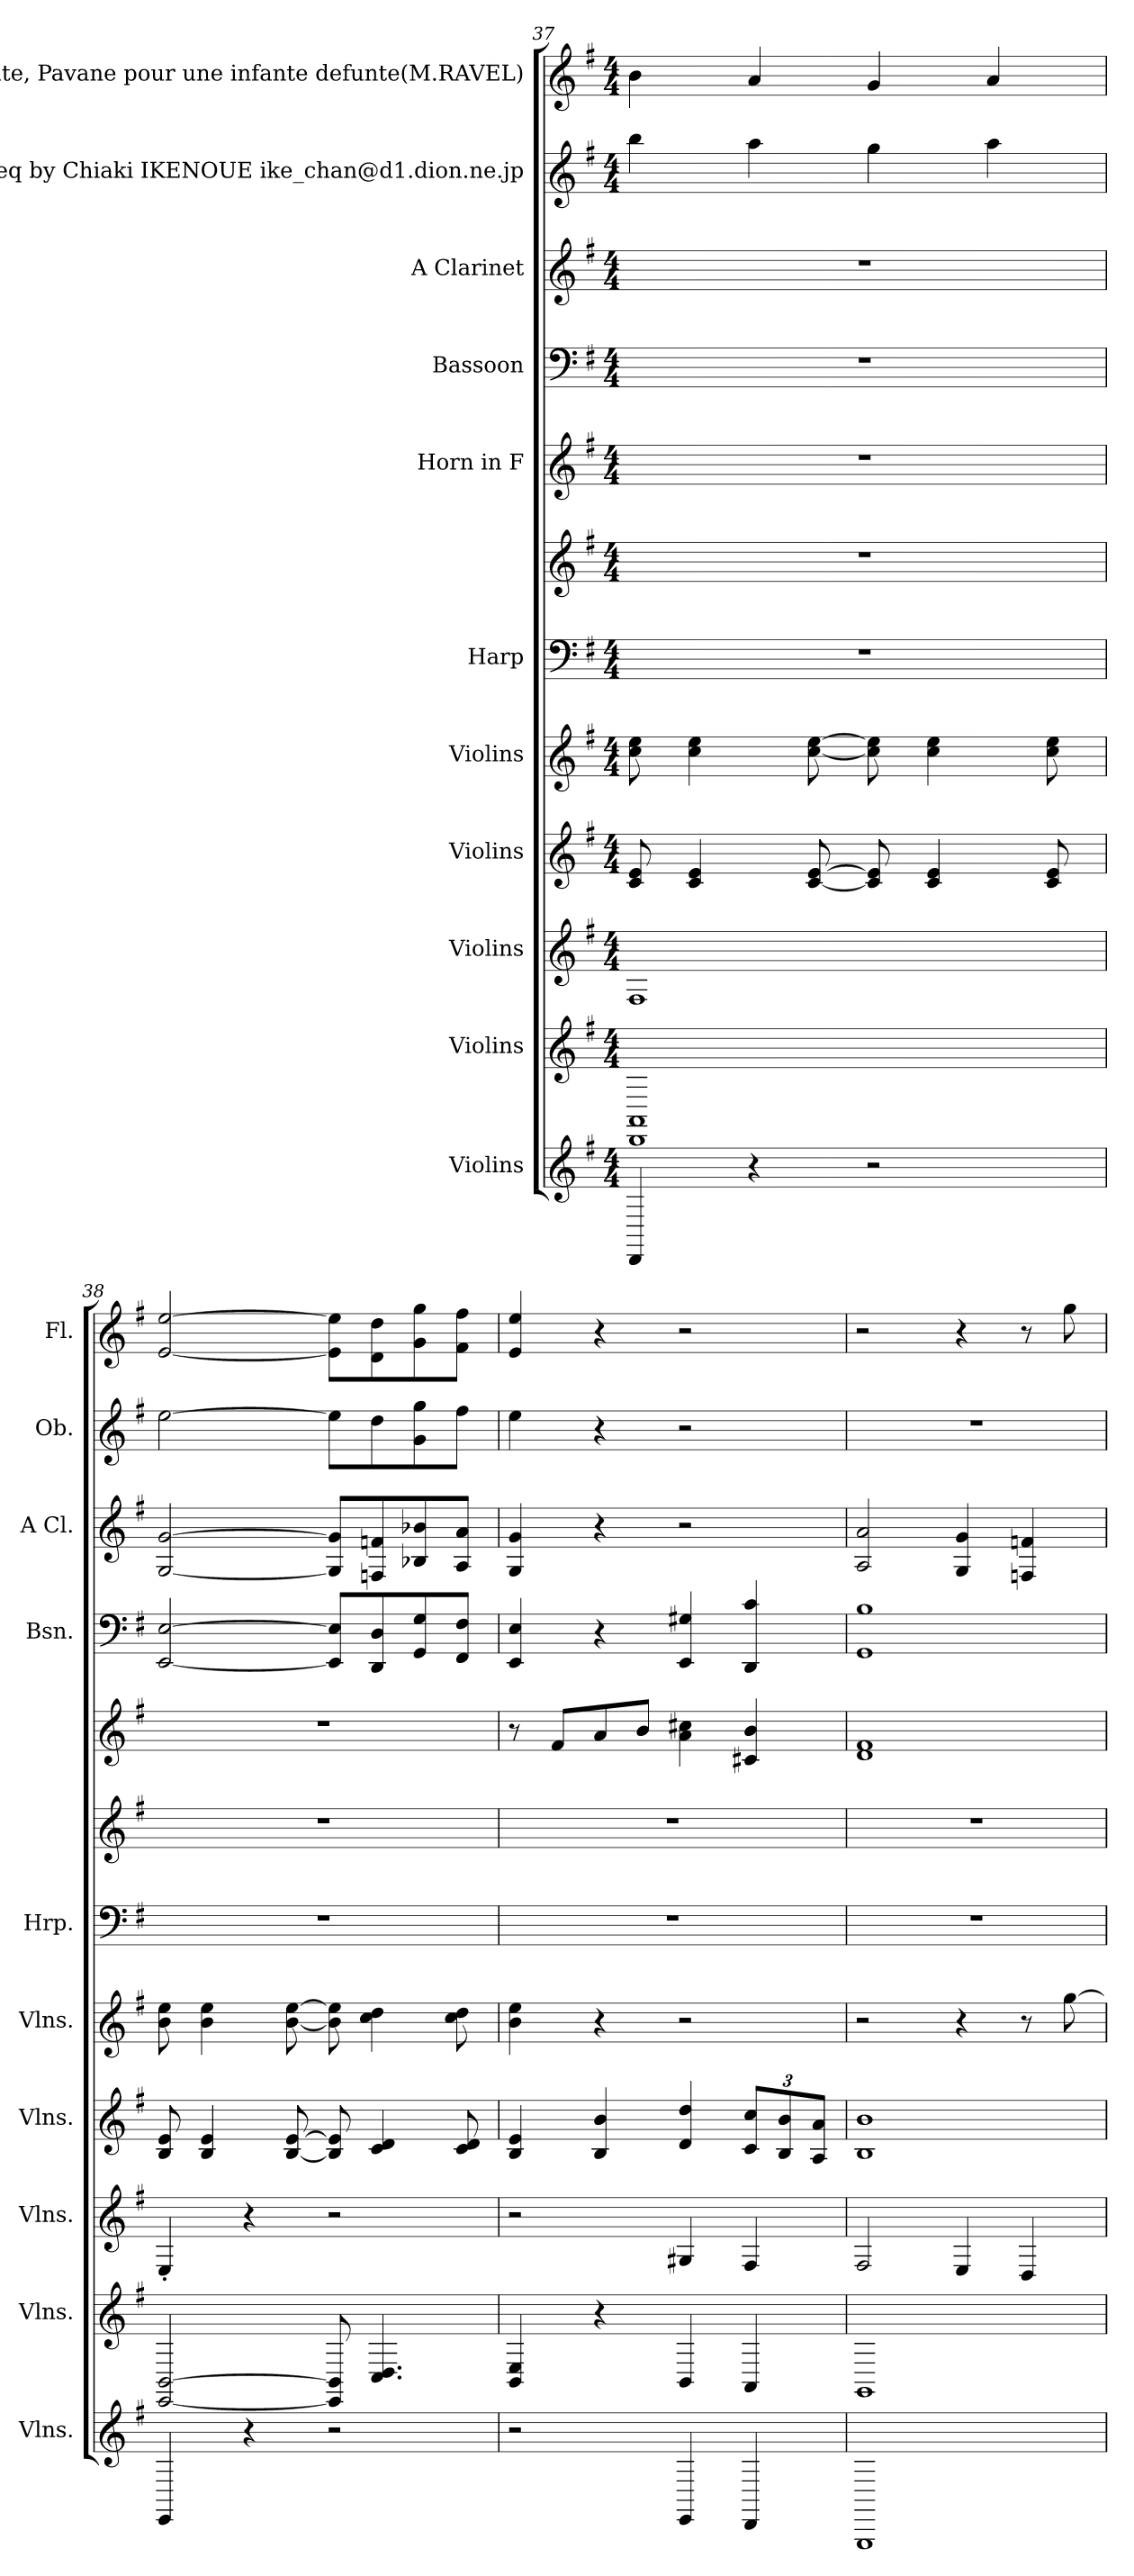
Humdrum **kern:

**kern	**kern	**kern	**kern	**kern	**kern	**kern	**kern	**kern	**kern	**kern	**kern
*part11	*part10	*part9	*part8	*part7	*part6	*part6	*part5	*part4	*part3	*part2	*part1
*staff12	*staff11	*staff10	*staff9	*staff8	*staff7	*staff6	*staff5	*staff4	*staff3	*staff2	*staff1
*I"Violins	*I"Violins	*I"Violins	*I"Violins	*I"Violins	*I"Harp	*	*I"Horn in F	*I"Bassoon	*I"A Clarinet	*I"Oboe, seq by Chiaki IKENOUE ike_chan@d1.dion.ne.jp	*I"Flute, Pavane pour une infante defunte(M.RAVEL)
*I'Vlns.	*I'Vlns.	*I'Vlns.	*I'Vlns.	*I'Vlns.	*I'Hrp.	*	*	*I'Bsn.	*I'A Cl.	*I'Ob.	*I'Fl.
*clefG2	*clefG2	*clefG2	*clefG2	*clefG2	*clefF4	*clefG2	*clefG2	*clefF4	*clefG2	*clefG2	*clefG2
*	*	*	*	*	*	*	*ITrd4c7	*	*ITrd2c3	*	*
*k[f#]	*k[f#]	*k[f#]	*k[f#]	*k[f#]	*k[f#]	*k[f#]	*k[]	*k[f#]	*k[f#c#g#d#]	*k[f#]	*k[f#]
*M4/4	*M4/4	*M4/4	*M4/4	*M4/4	*M4/4	*M4/4	*M4/4	*M4/4	*M4/4	*M4/4	*M4/4
*MM44	*MM44	*MM44	*MM44	*MM44	*MM44	*MM44	*MM44	*MM44	*MM44	*MM44	*MM44
=37	=37	=37	=37	=37	=37	=37	=37	=37	=37	=37	=37
4DD/	1DD 1AA	1F#	8c/ 8e/	8cc\ 8ee\	1r	1r	1r	1r	1r	4bb\	4b\
.	.	.	4c/ 4e/	4cc\ 4ee\	.	.	.	.	.	.	.
4r	.	.	.	.	.	.	.	.	.	4aa\	4a/
.	.	.	[8c/ [8e/	[8cc\ [8ee\	.	.	.	.	.	.	.
2r	.	.	8c/] 8e/]	8cc\] 8ee\]	.	.	.	.	.	4gg\	4g/
.	.	.	4c/ 4e/	4cc\ 4ee\	.	.	.	.	.	.	.
.	.	.	.	.	.	.	.	.	.	4aa\	4a/
.	.	.	8c/ 8e/	8cc\ 8ee\	.	.	.	.	.	.	.
!!LO:PB:g=z
=38	=38	=38	=38	=38	=38	=38	=38	=38	=38	=38	=38
*	*	*	*	*	*	*	*	*	*	*	*MM44
4EE/	[2EE/ [2BB/	4E'/	8B/ 8e/	8b\ 8ee\	1r	1r	1r	[2EE/ [2E/	[2E/ [2e/	[2ee\	[2e/ [2ee/
.	.	.	4B/ 4e/	4b\ 4ee\	.	.	.	.	.	.	.
4r	.	4r	.	.	.	.	.	.	.	.	.
.	.	.	[8B/ [8e/	[8b\ [8ee\	.	.	.	.	.	.	.
2r	8EE/] 8BB/]	2r	8B/] 8e/]	8b\] 8ee\]	.	.	.	8EE/] 8E/]L	8E/] 8e/]L	8ee\L]	8e\] 8ee\]L
.	4.C/ 4.D/	.	4c/ 4d/	4cc\ 4dd\	.	.	.	8DD/ 8D/	8Dn/ 8dn/	8dd\	8d\ 8dd\
.	.	.	.	.	.	.	.	8GG/ 8G/	8Gn/ 8gn/	8g\ 8gg\	8g\ 8gg\
.	.	.	8c/ 8d/	8cc\ 8dd\	.	.	.	8FF#/ 8F#/J	8F#/ 8f#/J	8ff#\J	8f#\ 8ff#\J
=39	=39	=39	=39	=39	=39	=39	=39	=39	=39	=39	=39
2r	4BB/ 4E/	2r	4B/ 4e/	4b\ 4ee\	1r	1r	8r	4EE/ 4E/	4E/ 4e/	4ee\	4e/ 4ee/
.	.	.	.	.	.	.	8B/L	.	.	.	.
.	4r	.	4B/ 4b/	4r	.	.	8d/	4r	4r	4r	4r
.	.	.	.	.	.	.	8e/J	.	.	.	.
*	*	*	*	*	*	*	*	*	*	*	*MM40
4EE/	4BB/	4G#X/	4d/ 4dd/	2r	.	.	4d\ 4f#X\	4EE/ 4G#X/	2r	2r	2r
*	*	*	*Xbrackettup	*	*	*	*	*	*	*	*
4DD/	4AA/	4F#/	12c/ 12cc/L	.	.	.	4F#X/ 4e/	4DD/ 4c/	.	.	.
.	.	.	12B/ 12b/	.	.	.	.	.	.	.	.
.	.	.	12A/ 12a/J	.	.	.	.	.	.	.	.
=40	=40	=40	=40	=40	=40	=40	=40	=40	=40	=40	=40
1GGG	1GG	2F#/	1B 1b	2r	1r	1r	1G 1B	1GG 1B	2F#/ 2f#/	1r	2r
.	.	4E/	.	4r	.	.	.	.	4E/ 4e/	.	4r
.	.	4D/	.	8r	.	.	.	.	4Dn/ 4dn/	.	8r
.	.	.	.	[8gg\	.	.	.	.	.	.	8gg\
=	=	=	=	=	=	=	=	=	=	=	=
*-	*-	*-	*-	*-	*-	*-	*-	*-	*-	*-	*-
